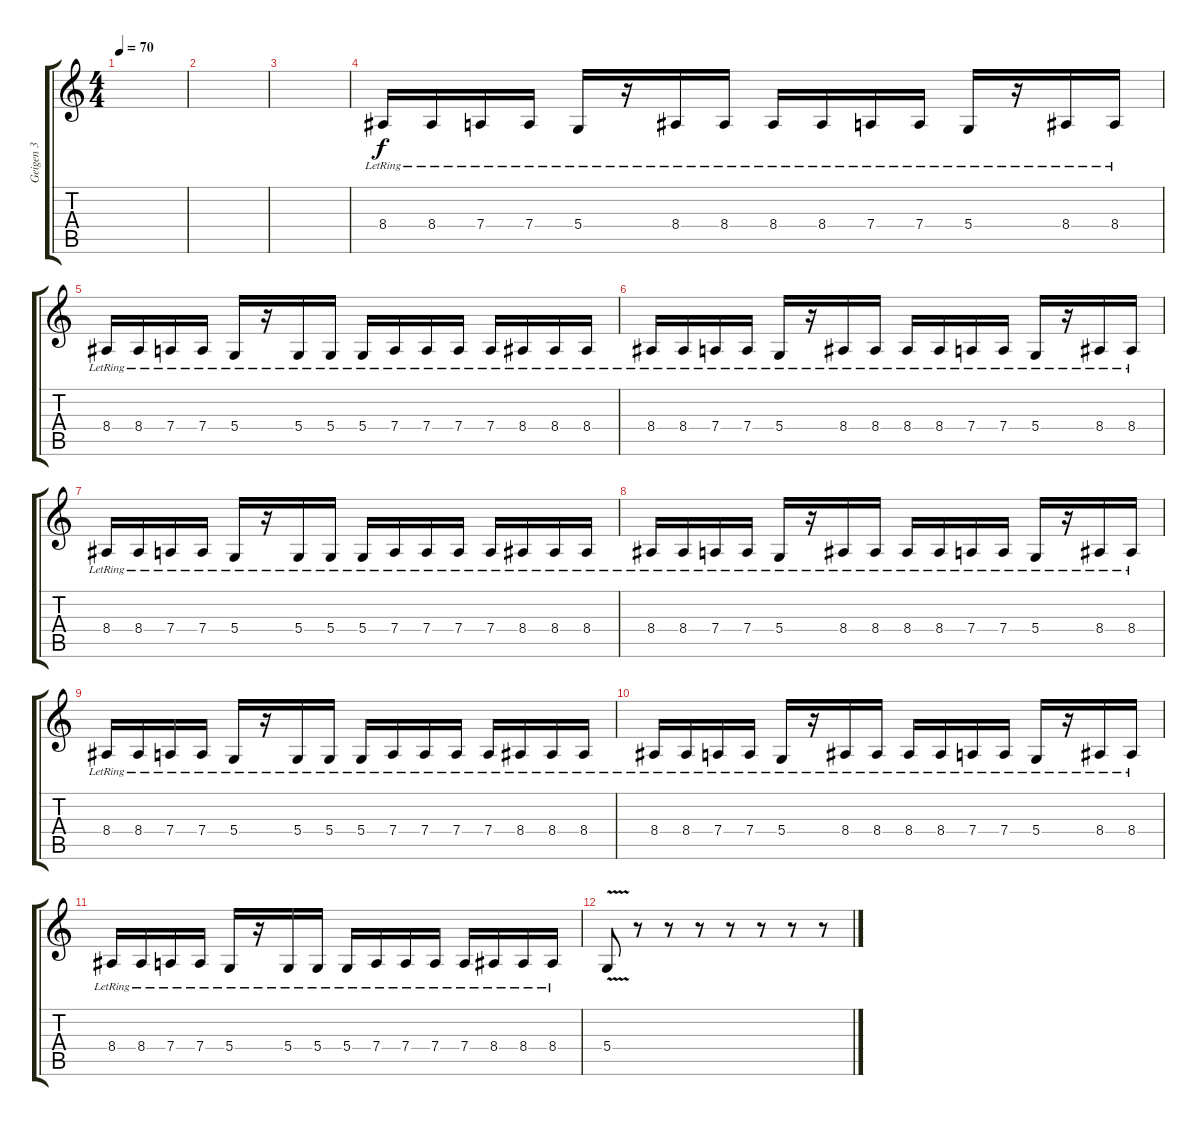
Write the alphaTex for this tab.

\track ("Geigen 3" "Geigen 3") {instrument stringensemble1}
\staff {score tabs}
\tuning (E4 B3 G3 D3 A2 E2) {hide}
\ts (4 4)
\tempo 70
\clef g2
\ks c
|
|
|
8.4{lr}.16 8.4{lr}.16 7.4{lr}.16 7.4{lr}.16 5.4{lr}.16 r.16 8.4{lr}.16 8.4{lr}.16 8.4{lr}.16 8.4{lr}.16 7.4{lr}.16 7.4{lr}.16 5.4{lr}.16 r.16 8.4{lr}.16 8.4{lr}.16 |
8.4{lr}.16 8.4{lr}.16 7.4{lr}.16 7.4{lr}.16 5.4{lr}.16 r.16 5.4{lr}.16 5.4{lr}.16 5.4{lr}.16 7.4{lr}.16 7.4{lr}.16 7.4{lr}.16 7.4{lr}.16 8.4{lr}.16 8.4{lr}.16 8.4{lr}.16 |
8.4{lr}.16 8.4{lr}.16 7.4{lr}.16 7.4{lr}.16 5.4{lr}.16 r.16 8.4{lr}.16 8.4{lr}.16 8.4{lr}.16 8.4{lr}.16 7.4{lr}.16 7.4{lr}.16 5.4{lr}.16 r.16 8.4{lr}.16 8.4{lr}.16 |
8.4{lr}.16 8.4{lr}.16 7.4{lr}.16 7.4{lr}.16 5.4{lr}.16 r.16 5.4{lr}.16 5.4{lr}.16 5.4{lr}.16 7.4{lr}.16 7.4{lr}.16 7.4{lr}.16 7.4{lr}.16 8.4{lr}.16 8.4{lr}.16 8.4{lr}.16 |
8.4{lr}.16 8.4{lr}.16 7.4{lr}.16 7.4{lr}.16 5.4{lr}.16 r.16 8.4{lr}.16 8.4{lr}.16 8.4{lr}.16 8.4{lr}.16 7.4{lr}.16 7.4{lr}.16 5.4{lr}.16 r.16 8.4{lr}.16 8.4{lr}.16 |
8.4{lr}.16 8.4{lr}.16 7.4{lr}.16 7.4{lr}.16 5.4{lr}.16 r.16 5.4{lr}.16 5.4{lr}.16 5.4{lr}.16 7.4{lr}.16 7.4{lr}.16 7.4{lr}.16 7.4{lr}.16 8.4{lr}.16 8.4{lr}.16 8.4{lr}.16 |
8.4{lr}.16 8.4{lr}.16 7.4{lr}.16 7.4{lr}.16 5.4{lr}.16 r.16 8.4{lr}.16 8.4{lr}.16 8.4{lr}.16 8.4{lr}.16 7.4{lr}.16 7.4{lr}.16 5.4{lr}.16 r.16 8.4{lr}.16 8.4{lr}.16 |
8.4{lr}.16 8.4{lr}.16 7.4{lr}.16 7.4{lr}.16 5.4{lr}.16 r.16 5.4{lr}.16 5.4{lr}.16 5.4{lr}.16 7.4{lr}.16 7.4{lr}.16 7.4{lr}.16 7.4{lr}.16 8.4{lr}.16 8.4{lr}.16 8.4{lr}.16 |
5.4{v}.8 r.8 r.8 r.8 r.8 r.8 r.8 r.8
